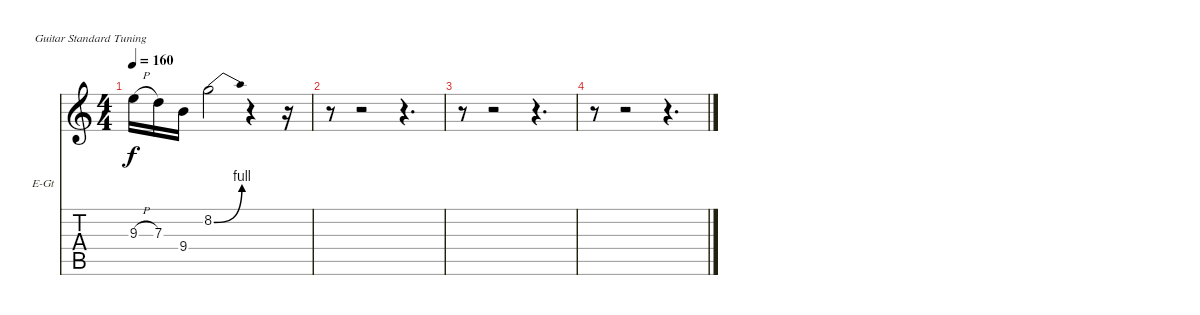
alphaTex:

\bracketExtendMode nobrackets
\firstSystemTrackNameOrientation horizontal
\otherSystemsTrackNameOrientation horizontal
\track ("Electric Guitar" "E-Gt") {instrument electricguitarclean}
\staff {score tabs}
\tuning (E4 B3 G3 D3 A2 E2)
\ts (4 4)
\tempo 160
\clef g2
\scale
0.333333
\ks c
9.3{h}.16{dy f} 7.3.16 9.4.16 8.2{be (bend 0 0 60 4)}.2 r.4 r.16 |
\scale
0.333333 r.8 r.2 r.4{d} |
r.8 r.2 r.4{d} |
r.8 r.2 r.4{d}
